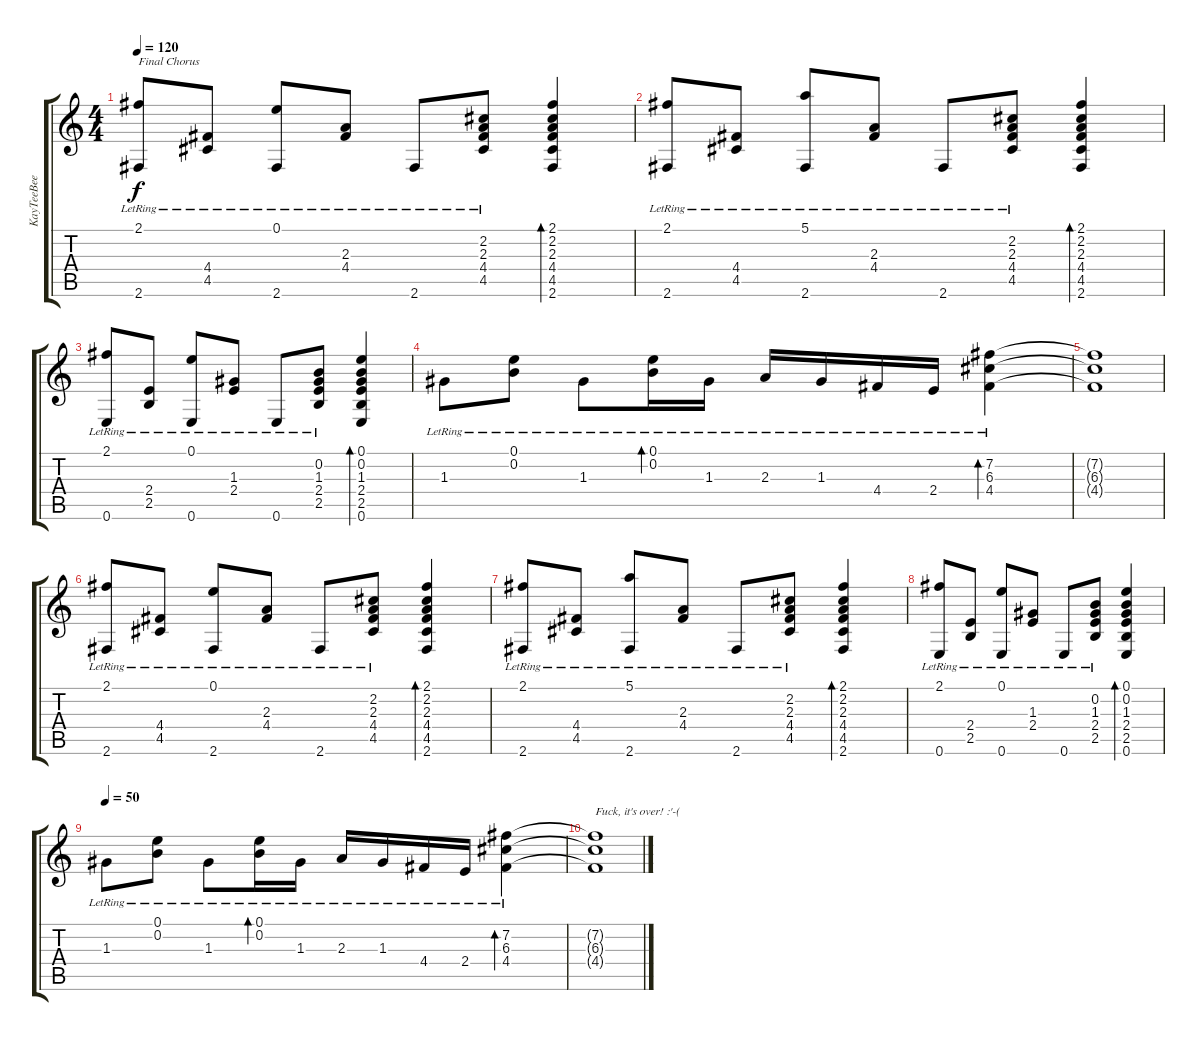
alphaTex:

\track ("KayTeeBee" "KayTeeBee") {instrument acousticguitarsteel}
\staff {score tabs}
\tuning (E4 B3 G3 D3 A2 E2) {hide}
\ts (4 4)
\tempo 120
\clef g2
\ks c
(2.1{lr} 2.6{lr}).8{txt "Final Chorus" dy f} (4.4{lr} 4.5{lr}).8 (0.1{lr} 2.6{lr}).8 (2.3{lr} 4.4{lr}).8 2.6{lr}.8 (2.2{lr} 2.3{lr} 4.4{lr} 4.5{lr}).8 (2.1 2.2 2.3 4.4 4.5 2.6).4{bd 120} |
(2.1{lr} 2.6{lr}).8 (4.4{lr} 4.5{lr}).8 (5.1{lr} 2.6{lr}).8 (2.3{lr} 4.4{lr}).8 2.6{lr}.8 (2.2{lr} 2.3{lr} 4.4{lr} 4.5{lr}).8 (2.1 2.2 2.3 4.4 4.5 2.6).4{bd 120} |
(2.1{lr} 0.6{lr}).8 (2.4{lr} 2.5{lr}).8 (0.1{lr} 0.6{lr}).8 (1.3{lr} 2.4{lr}).8 0.6{lr}.8 (0.2{lr} 1.3{lr} 2.4{lr} 2.5{lr}).8 (0.1 0.2 1.3 2.4 2.5 0.6).4{bd 120} |
1.3{lr}.8 (0.1{lr} 0.2{lr}).8 1.3{lr}.8 (0.1{lr} 0.2{lr}).16{bd 120} 1.3{lr}.16 2.3{lr}.16 1.3{lr}.16 4.4{lr}.16 2.4{lr}.16 (7.2{lr} 6.3{lr} 4.4{lr}).4{bd 120} |
(7.2{t} 6.3{t} 4.4{t}).1 |
(2.1{lr} 2.6{lr}).8 (4.4{lr} 4.5{lr}).8 (0.1{lr} 2.6{lr}).8 (2.3{lr} 4.4{lr}).8 2.6{lr}.8 (2.2{lr} 2.3{lr} 4.4{lr} 4.5{lr}).8 (2.1 2.2 2.3 4.4 4.5 2.6).4{bd 120} |
(2.1{lr} 2.6{lr}).8 (4.4{lr} 4.5{lr}).8 (5.1{lr} 2.6{lr}).8 (2.3{lr} 4.4{lr}).8 2.6{lr}.8 (2.2{lr} 2.3{lr} 4.4{lr} 4.5{lr}).8 (2.1 2.2 2.3 4.4 4.5 2.6).4{bd 120} |
(2.1{lr} 0.6{lr}).8 (2.4{lr} 2.5{lr}).8 (0.1{lr} 0.6{lr}).8 (1.3{lr} 2.4{lr}).8 0.6{lr}.8 (0.2{lr} 1.3{lr} 2.4{lr} 2.5{lr}).8 (0.1 0.2 1.3 2.4 2.5 0.6).4{bd 120} |
\tempo 50
1.3{lr}.8 (0.1{lr} 0.2{lr}).8 1.3{lr}.8 (0.1{lr} 0.2{lr}).16{bd 120} 1.3{lr}.16 2.3{lr}.16 1.3{lr}.16 4.4{lr}.16 2.4{lr}.16 (7.2{lr} 6.3{lr} 4.4{lr}).4{bd 120} |
(7.2{t} 6.3{t} 4.4{t}).1{txt "Fuck, it's over! :'-("}
